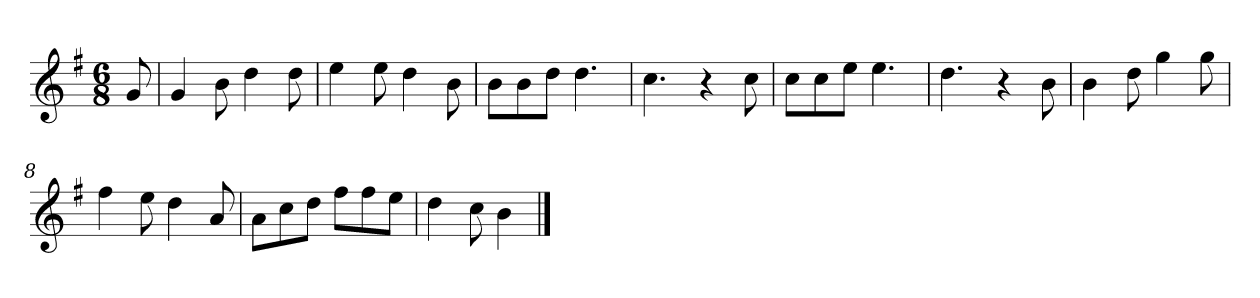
**kern
*part1
*staff1
*k[f#]
*M6/8
*MM120
=
8g
=1
4g
8b
4dd
8dd
=2
4ee
8ee
4dd
8b
=3
8bL
8b
8ddJ
4.dd
=4
4.cc
4r
8cc
=5
8ccL
8cc
8eeJ
4.ee
=6
4.dd
4r
8b
=7
4b
8dd
4gg
8gg
=8
4ff#
8ee
4dd
8a
=9
8aL
8cc
8ddJ
8ff#L
8ff#
8eeJ
=10
4dd
8cc
4b
==
*-
